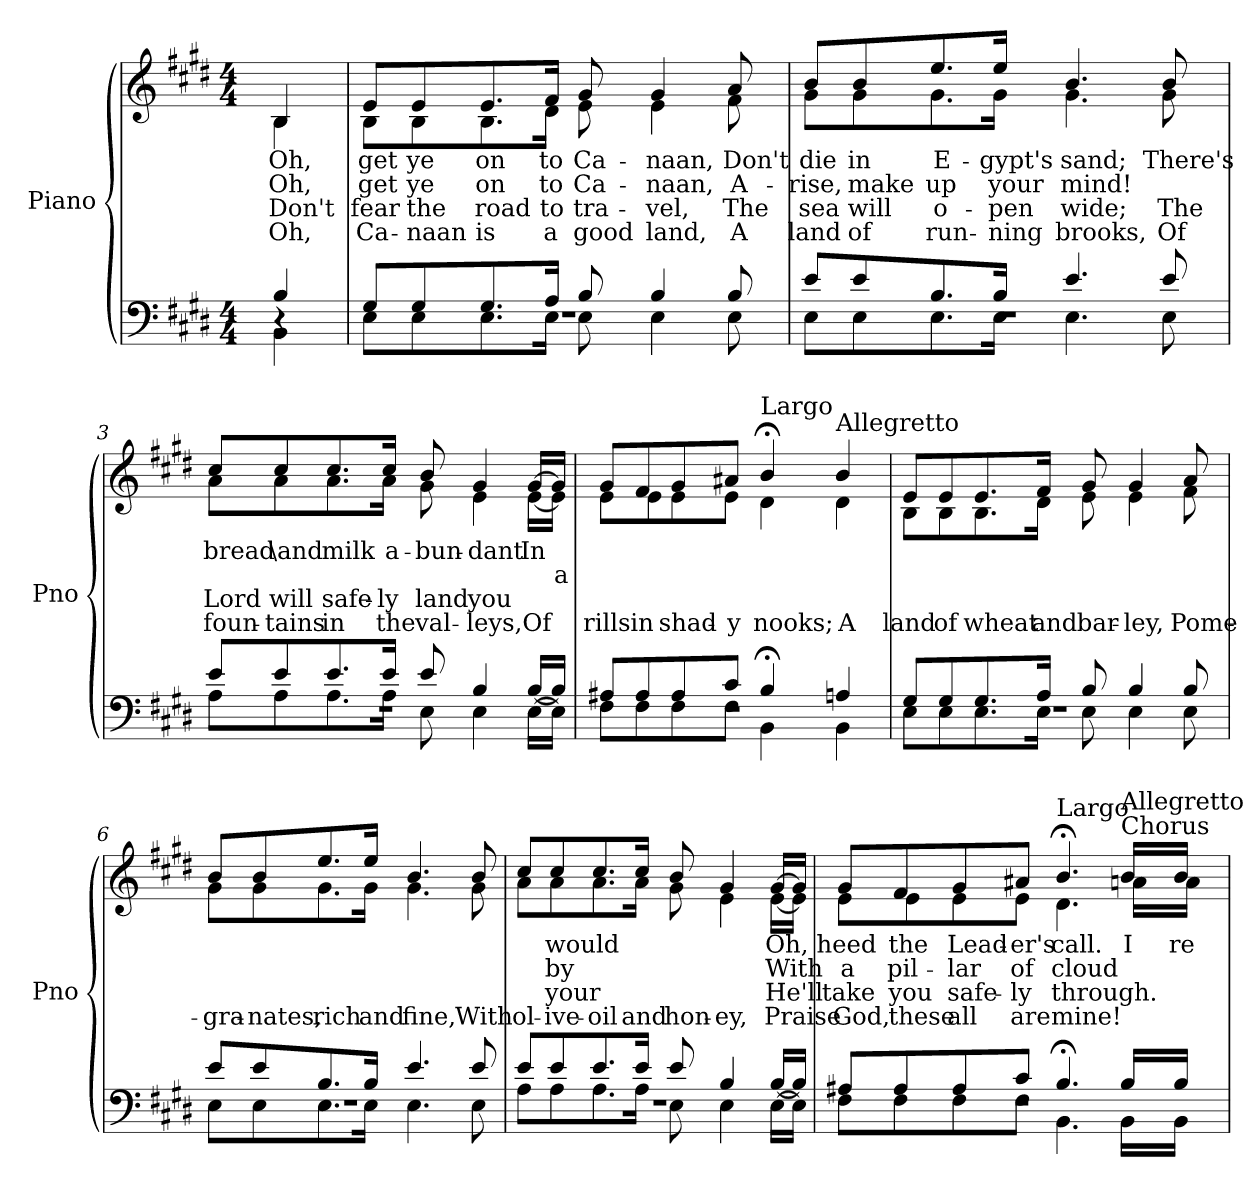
**kern	**kern	**text	**text	**text	**text
*part1	*part1	*part1	*part1	*part1	*part1
*staff2	*staff1	*staff1	*staff1	*staff1	*staff1
*I"Piano	*	*	*	*	*
*I'Pno	*	*	*	*	*
*clefF4	*clefG2	*	*	*	*
*k[f#c#g#d#]	*k[f#c#g#d#]	*	*	*	*
*E:	*E:	*	*	*	*
*M4/4	*M4/4	*	*	*	*
=	=	=	=	=	=
.	8qB/yy	1.	2.	3.	4.
*^	*^	*	*	*	*
*	*^	*	*	*	*	*	*
4r	4B/	4BB\	4B/	4B\	Oh,	Oh,	Don't	Oh,
=1	=1	=1	=1	=1	=1	=1	=1	=1
1r	8G#/L	8E\L	8e/L	8B\L	get	get	fear	Ca-
.	8G#/	8E\	8e/	8B\	ye	ye	the	naan
.	8.G#/	8.E\	8.e/	8.B\	on	on	road	is
.	16A/Jk	16E\Jk	16f#/Jk	16d#\Jk	to	to	to	a
.	8B/	8E\	8g#/	8e\	Ca-	Ca-	tra-	good
.	4B/	4E\	4g#/	4e\	naan,	naan,	vel,	land,
.	8B/	8E\	8a/	8f#\	Don't	A-	The	A
!!LO:LB:g=z	!!
=2	=2	=2	=2	=2	=2	=2	=2	=2
1r	8e/L	8E\L	8b/L	8g#\L	die	rise,	sea	land
.	8e/	8E\	8b/	8g#\	in	make	will	of
.	8.B/	8.E\	8.ee/	8.g#\	E-	up	o-	run-
.	16B/Jk	16E\Jk	16ee/Jk	16g#\Jk	gypt's	your	pen	ning
.	4.e/	4.E\	4.b/	4.g#\	sand;	mind!	wide;	brooks,
.	8e/	8E\	8b/	8g#\	There's	.	The	Of
!!LO:LB:g=z	!!
=3	=3	=3	=3	=3	=3	=3	=3	=3
1r	8e/L	8A\L	8cc#/L	8a\L	bread	.	Lord	foun-
.	8e/	8A\	8cc#/	8a\	\and	.	will	tains
.	8.e/	8.A\	8.cc#/	8.a\	milk	.	safe-	in
.	16e/Jk	16A\Jk	16cc#/Jk	16a\Jk	a-	.	ly	the
.	8e/	8E\	8b/	8g#\	bun-	.	land	val-
.	4B/	4E\	4g#/	4e\	dant	.	you	leys,
.	[16B/LL	[16E\LL	[16g#/LL	[16e\LL	In	.	.	Of
.	16B/JJ]	16E\JJ]	16g#/JJ]	16e\JJ]	.	a	.	.
!!LO:PB:g=z	!!
=4	=4	=4	=4	=4	=4	=4	=4	=4
1r	8A#X/L	8F#\L	8g#/L	8e\L	.	.	.	rills
.	8A#/	8F#\	8f#/	8e\	.	.	.	in
.	8A#/	8F#\	8g#/	8e\	.	.	.	shad-
.	8c#/J	8F#\J	8a#X/J	8e\J	.	.	.	y
!	!	!	!LO:TX:a:t=Largo	!	!	!	!	!
.	4B/	4BB;\	4b;</	4d#\	.	.	.	nooks;
!	!	!	!LO:TX:a:t=Allegretto	!	!	!	!	!
.	4An/	4BB\	4b/	4d#\	.	.	.	A
!!LO:LB:g=z	!!
=5	=5	=5	=5	=5	=5	=5	=5	=5
1r	8G#/L	8E\L	8e/L	8B\L	.	.	.	land
.	8G#/	8E\	8e/	8B\	.	.	.	of
.	8.G#/	8.E\	8.e/	8.B\	.	.	.	wheat
.	16A/Jk	16E\Jk	16f#/Jk	16d#\Jk	.	.	.	and
.	8B/	8E\	8g#/	8e\	.	.	.	bar-
.	4B/	4E\	4g#/	4e\	.	.	.	ley,
.	8B/	8E\	8a/	8f#\	.	.	.	Pome-
!!LO:LB:g=z	!!
=6	=6	=6	=6	=6	=6	=6	=6	=6
1r	8e/L	8E\L	8b/L	8g#\L	.	.	.	gra-
.	8e/	8E\	8b/	8g#\	.	.	.	nates,
.	8.B/	8.E\	8.ee/	8.g#\	.	.	.	rich
.	16B/Jk	16E\Jk	16ee/Jk	16g#\Jk	.	.	.	and
.	4.e/	4.E\	4.b/	4.g#\	.	.	.	fine,
.	8e/	8E\	8b/	8g#\	.	.	.	With
!!LO:PB:g=z	!!
=7	=7	=7	=7	=7	=7	=7	=7	=7
1r	8e/L	8A\L	8cc#/L	8a\L	.	.	.	ol-
.	8e/	8A\	8cc#/	8a\	would	by	your	ive-
.	8.e/	8.A\	8.cc#/	8.a\	.	.	.	oil
.	16e/Jk	16A\Jk	16cc#/Jk	16a\Jk	.	.	.	and
.	8e/	8E\	8b/	8g#\	.	.	.	hon-
.	4B/	4E\	4g#/	4e\	.	.	.	ey,
.	[16B/LL	[16E\LL	[16g#/LL	[16e\LL	Oh,	With	He'll	Praise
.	16B/JJ]	16E\JJ]	16g#/JJ]	16e\JJ]	.	.	.	.
!!LO:LB:g=z	!!
=8	=8	=8	=8	=8	=8	=8	=8	=8
1r	8A#X/L	8F#\L	8g#/L	8e\L	heed	a	take	God,
.	8A#/	8F#\	8f#/	8e\	the	pil-	you	these
.	8A#/	8F#\	8g#/	8e\	Lead-	lar	safe-	all
.	8c#/J	8F#\J	8a#X/J	8e\J	er's	of	ly	are
!	!	!	!LO:TX:a:t=Largo	!	!	!	!	!
.	4.B/	4.BB;\	4.b;</	4.d#\	call.	cloud	through.	mine!
!	!	!	!LO:TX:a:t=Chorus	!	!	!	!	!
!	!	!	!LO:TX:a:t=Allegretto	!	!	!	!	!
.	16B/LL	16BB\LL	16b/LL	16an\LL	I	.	.	.
.	16B/JJ	16BB\JJ	16b/JJ	16a\JJ	re-	.	.	.
*v	*v	*v	*	*	*	*	*	*
*	*v	*v	*	*	*	*
=	=	=	=	=	=
*-	*-	*-	*-	*-	*-
